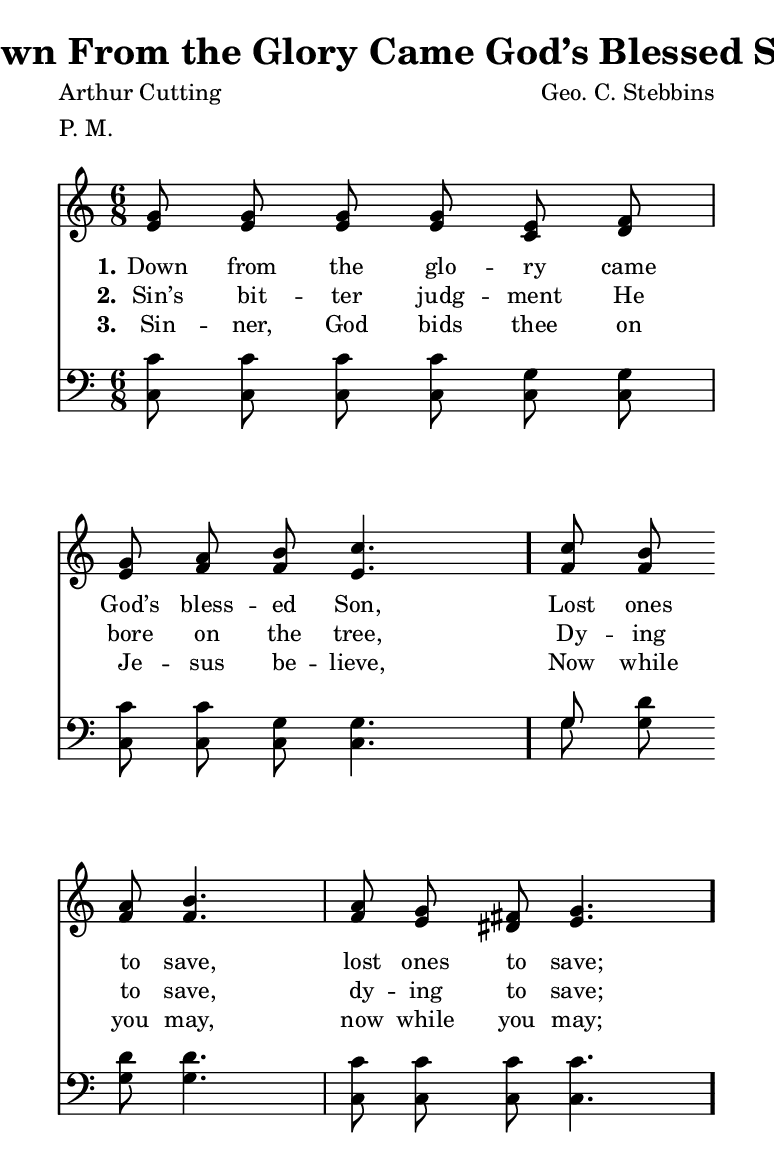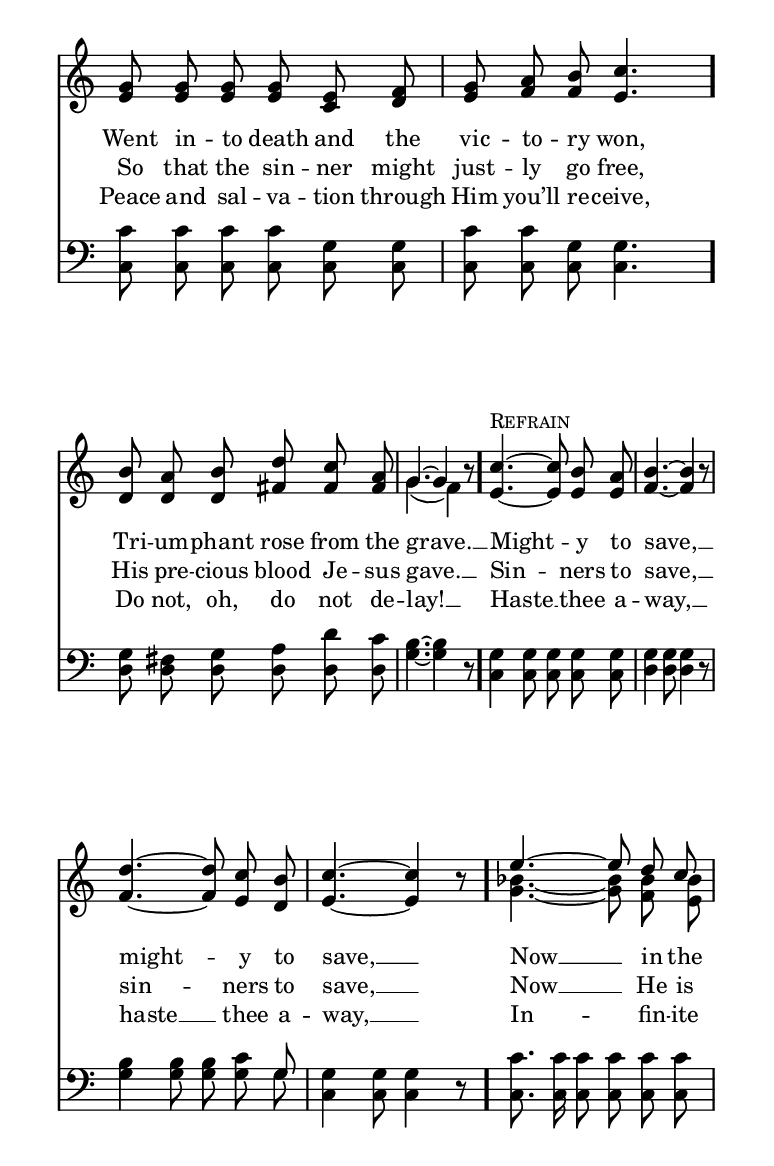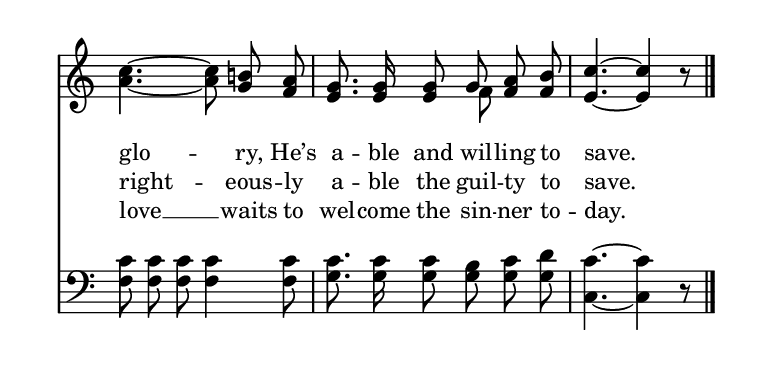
\include "common/global.ily"
\paper {
  \include "common/paper.ily"
  ragged-last-bottom = ##t
  systems-per-page = ##f
  page-count = ##f
}

\header{
  %gospel
  hymnnumber = "80"
  title = "Down From the Glory Came God’s Blessed Son"
  tunename = "Jesus Is Calling"
  meter = "P. M." % something like 10. 8. 10. 7. with Refrain (8. 13.)
  poet = "Arthur Cutting"
  composer = "Geo. C. Stebbins"
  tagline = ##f
}

% for fermata in MIDI
ta = { \tempo 4=66 }
tb = { \tempo 4=44 }

patternAA = { c8 c8 c8 c8 c8 c8 | c8 c8 c8 c4. }

patternBA = { c8 c8 c8 c4. }

patternCA = { c8 c8 c8 c8 c8 c8 | c4. c4 c8 }

patternDA = { c4. ~ c8 c8 c8 | c4. ~ c4 c8 }
patternDB = { c4 c8 c8 c8 c8 | c4 c8 c4 c8 }

patternEA = { c4. ~ c8 c8 c8 | c4. ~ c8 c8 c8 | c8. c16 c8 c8 c8 c8 | c4. ~ c4 c8 }
patternEB = { c8. c16 c8 c8 c8 c8 | c8 c8 c8 c4 c8 | c8. c16 c8 c8 c8 c8 | c4. ~ c4 c8 }

global = {
  \include "common/overrides.ily"
  \override Staff.TimeSignature.style = #'numbered
  \time 6/8
  \override Score.MetronomeMark.transparent = ##t % hide all fermata changes too
  \ta
  \key c \major
  %\partial 4
  \autoBeamOff
}

notesSoprano = {
\global
\relative c'' {

  \changePitch \patternAA { g g g g e f | g a b c }
  \changePitch \patternBA { c b a b | a g fis g }
  \changePitch \patternAA { g g g g e f | g a b c }
  \changePitch \patternCA { b a b d c a | g ~ g r }

  << s^\markup { \small \caps "Refrain" }
  \changePitch \patternDA { c c b a | b b r | d d c b | c c r } >>
  \changePitch \patternEA { e e d c | c c b! a | g g g g a b | c c r }

  \bar "|."

}
}

notesAlto = {
\global
\relative e' {

  \changePitch \patternAA { e e e e c d | e f f e }
  \changePitch \patternBA { f f f f | f e dis e }
  \changePitch \patternAA { e e e e c d | e f f e }
  \changePitch \patternCA { d d d fis fis fis | g( f) r }

  \changePitch \patternDA { e e e e | f f r | f f e d | e e r }
  \changePitch \patternEA { < bes' g > ~ < bes g > < bes f > < bes e, > | a a g f | e e e f f f | e e r }

}
}

notesTenor = {
\global
\relative a {

  \changePitch \patternAA { c c c c g g | c c g g }
  \changePitch \patternBA { g d' d d | c c c c }
  \changePitch \patternAA { c c c c g g | c c g g }
  \changePitch \patternCA { g fis g a d c | b ~ b r }

  \changePitch \patternDB { g g g g g | g g g r | b b b c g | g g g r }
  \changePitch \patternEB { c c c c c c | c c c c c | c c c b c d | c c r }

}
}

notesBass = {
\global
\relative f {

  \changePitch \patternAA { c c c c c c | c c c c }
  \changePitch \patternBA { g' g g g | c, c c c }
  \changePitch \patternAA { c c c c c c | c c c c }
  \changePitch \patternCA { d d d d d d | g ~ g r }

  \changePitch \patternDB { c, c c c c | d d d r | g g g g g | c, c c r }
  \changePitch \patternEB { c c c c c c | f f f f f | g g g g g g | c, c r }

}
}

RefrainA = \lyricmode {

Might -- y to save, __ { \break } might -- y to save, __ \bar "."
Now __ in the { \pageBreak } glo -- ry, He’s a -- ble and wil -- ling to save. \bar "."

}

RefrainB = \lyricmode {

Sin -- ners to save, __ sin -- ners to save, __
Now __ He is right -- eous -- ly a -- ble the guil -- ty to save.

}

RefrainC = \lyricmode {

Haste __ thee a -- way, __ haste __ thee a -- way, __
In -- fin -- ite love __ waits to wel -- come the sin -- ner to -- day.

}

wordsA = \lyricmode {
\set stanza = "1."

Down from the glo -- ry came God’s bless -- ed Son, \bar "."
Lost ones { \break } to save, lost ones to save; \bar "."
Went in -- to death and the vic -- to -- ry won, \bar "." { \break }
Tri -- um -- phant rose from the grave. __ \bar "."

\RefrainA

}

wordsB = \lyricmode {
\set stanza = "2."

Sin’s bit -- ter judg -- ment He bore on the tree,
Dy -- ing to save, dy -- ing to save;
So that the sin -- ner might just -- ly go free,
His pre -- cious blood Je -- sus gave. __

\RefrainB

}

wordsC = \lyricmode {
\set stanza = "3."

Sin -- ner, God bids thee on Je -- sus be -- lieve,
Now while you may, now while you may;
Peace and sal -- va -- tion through Him you’ll re -- ceive,
Do not, oh, do not de -- lay! __

\RefrainC

}

\score {
  \context ChoirStaff <<
    \context Staff = upper <<
      \set Staff.autoBeaming = ##f
      \set ChoirStaff.systemStartDelimiter = #'SystemStartBar
      \set ChoirStaff.printPartCombineTexts = ##f
      \partcombine #'(2 . 9) \notesSoprano \notesAlto
      \context NullVoice = sopranos { \voiceOne << \notesSoprano >> }
      \context NullVoice = altos { \voiceTwo << \notesAlto >> }
      \context Lyrics = one   \lyricsto sopranos \wordsA
      \context Lyrics = two   \lyricsto sopranos \wordsB
      \context Lyrics = three \lyricsto sopranos \wordsC
    >>
    \context Staff = men <<
      \set Staff.autoBeaming = ##f
      \clef bass
      \set ChoirStaff.printPartCombineTexts = ##f
      \partcombine #'(2 . 9) \notesTenor \notesBass
      \context NullVoice = tenors { \voiceOne << \notesTenor >> }
      \context NullVoice = basses { \voiceTwo << \notesBass >> }
    >>
  >>
  \layout {
    \include "common/layout.ily"
  }
  \midi{
    \include "common/midi.ily"
  }
}

\version "2.19.49"  % necessary for upgrading to future LilyPond versions.

% vi:set et ts=2 sw=2 ai nocindent syntax=lilypond:
